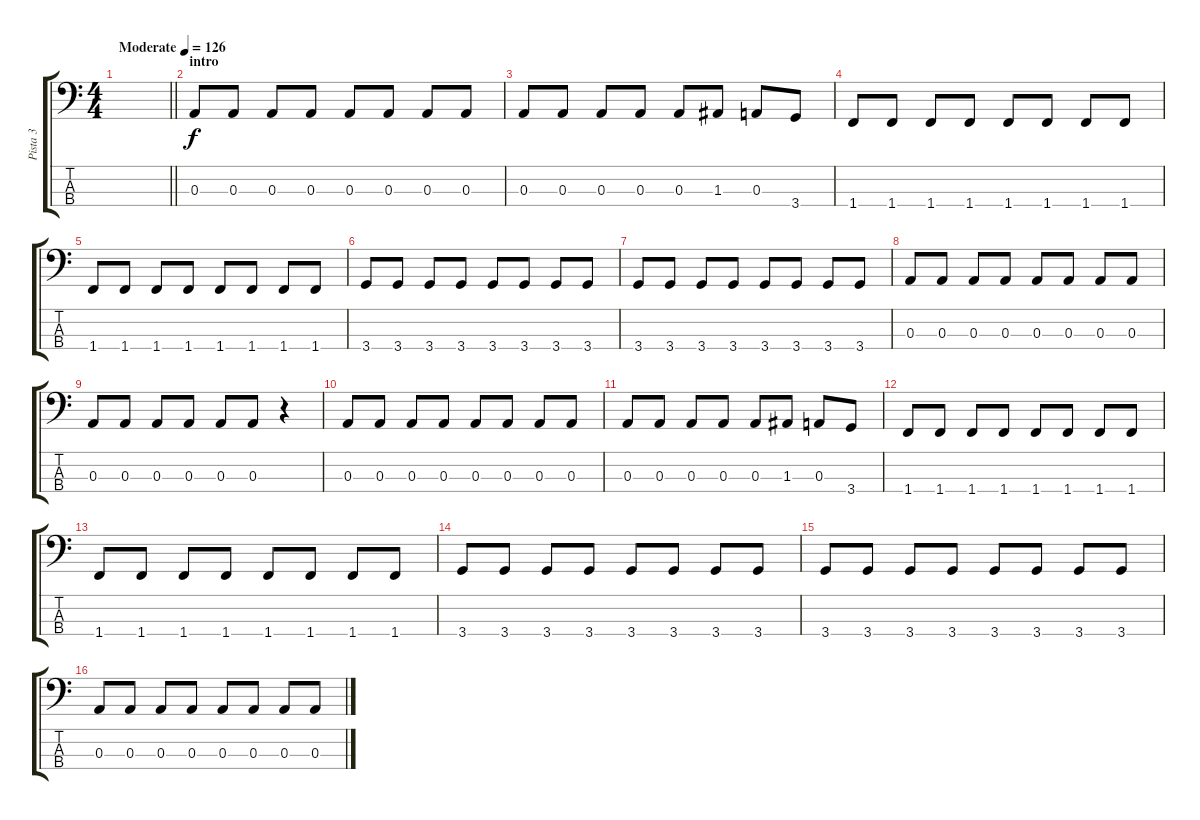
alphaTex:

\track ("Pista 3" "Pista 3") {instrument electricbassfinger}
\staff {score tabs}
\tuning (G2 D2 A1 E1) {hide}
\ts (4 4)
\tempo (126 "Moderate")
\clef f4
\barLineRight lightlight
\ks c
|
\section ("" "intro")
0.3.8 0.3.8 0.3.8 0.3.8 0.3.8 0.3.8 0.3.8 0.3.8 |
0.3.8 0.3.8 0.3.8 0.3.8 0.3.8 1.3.8 0.3.8 3.4.8 |
1.4.8 1.4.8 1.4.8 1.4.8 1.4.8 1.4.8 1.4.8 1.4.8 |
1.4.8 1.4.8 1.4.8 1.4.8 1.4.8 1.4.8 1.4.8 1.4.8 |
3.4.8 3.4.8 3.4.8 3.4.8 3.4.8 3.4.8 3.4.8 3.4.8 |
3.4.8 3.4.8 3.4.8 3.4.8 3.4.8 3.4.8 3.4.8 3.4.8 |
0.3.8 0.3.8 0.3.8 0.3.8 0.3.8 0.3.8 0.3.8 0.3.8 |
0.3.8 0.3.8 0.3.8 0.3.8 0.3.8 0.3.8 r.4 |
0.3.8 0.3.8 0.3.8 0.3.8 0.3.8 0.3.8 0.3.8 0.3.8 |
0.3.8 0.3.8 0.3.8 0.3.8 0.3.8 1.3.8 0.3.8 3.4.8 |
1.4.8 1.4.8 1.4.8 1.4.8 1.4.8 1.4.8 1.4.8 1.4.8 |
1.4.8 1.4.8 1.4.8 1.4.8 1.4.8 1.4.8 1.4.8 1.4.8 |
3.4.8 3.4.8 3.4.8 3.4.8 3.4.8 3.4.8 3.4.8 3.4.8 |
3.4.8 3.4.8 3.4.8 3.4.8 3.4.8 3.4.8 3.4.8 3.4.8 |
0.3.8 0.3.8 0.3.8 0.3.8 0.3.8 0.3.8 0.3.8 0.3.8
